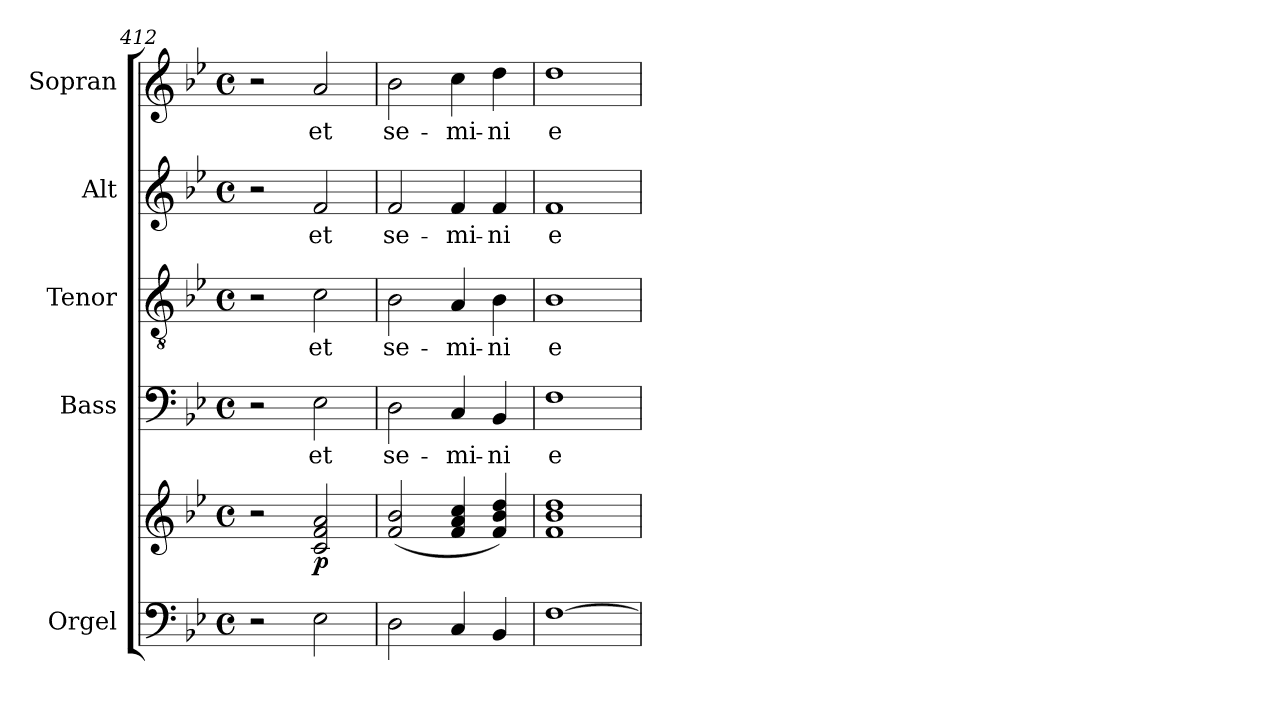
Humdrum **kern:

**kern	**kern	**dynam	**kern	**text	**kern	**text	**kern	**text	**kern	**text
*part5	*part5	*part5	*part4	*part4	*part3	*part3	*part2	*part2	*part1	*part1
*staff6	*staff5	*staff5/6	*staff4	*staff4	*staff3	*staff3	*staff2	*staff2	*staff1	*staff1
*I"Orgel	*	*	*I"Bass	*	*I"Tenor	*	*I"Alt	*	*I"Sopran	*
*I'Org.	*	*	*I'B.	*	*I'T.	*	*I'A.	*	*I'S.	*
*clefF4	*clefG2	*	*clefF4	*	*clefGv2	*	*clefG2	*	*clefG2	*
*k[b-e-]	*k[b-e-]	*	*k[b-e-]	*	*k[b-e-]	*	*k[b-e-]	*	*k[b-e-]	*
*B-:	*B-:	*	*B-:	*	*B-:	*	*B-:	*	*B-:	*
*M4/4	*M4/4	*	*M4/4	*	*M4/4	*	*M4/4	*	*M4/4	*
*met(c)	*met(c)	*	*met(c)	*	*met(c)	*	*met(c)	*	*met(c)	*
=412	=412	=412	=412	=412	=412	=412	=412	=412	=412	=412
2r	2r	.	2r	.	2r	.	2r	.	2r	.
!	!	!LO:DY:b	!	!LO:LY:b	!	!LO:LY:b	!	!LO:LY:b	!	!LO:LY:b
2E-\	2c/ 2f/ 2a/	p	2E-\	et	2c\	et	2f/	et	2a/	et
=413	=413	=413	=413	=413	=413	=413	=413	=413	=413	=413
!	!	!	!	!LO:LY:b	!	!LO:LY:b	!	!LO:LY:b	!	!LO:LY:b
2D\	(2f/ 2b-/	.	2D\	se-	2B-\	se-	2f/	se-	2b-\	se-
!	!	!	!	!LO:LY:b	!	!LO:LY:b	!	!LO:LY:b	!	!LO:LY:b
4C/	4f/ 4a/ 4cc/	.	4C/	-mi-	4A/	-mi-	4f/	-mi-	4cc\	-mi-
!	!	!	!	!LO:LY:b	!	!LO:LY:b	!	!LO:LY:b	!	!LO:LY:b
4BB-/	4f/ 4b-/ 4dd/)	.	4BB-/	-ni	4B-\	-ni	4f/	-ni	4dd\	-ni
=414	=414	=414	=414	=414	=414	=414	=414	=414	=414	=414
!	!	!	!	!LO:LY:b	!	!LO:LY:b	!	!LO:LY:b	!	!LO:LY:b
[1F	1f 1b- 1dd	.	1F	e-	1B-	e-	1f	e-	1dd	e-
=	=	=	=	=	=	=	=	=	=	=
*-	*-	*-	*-	*-	*-	*-	*-	*-	*-	*-
